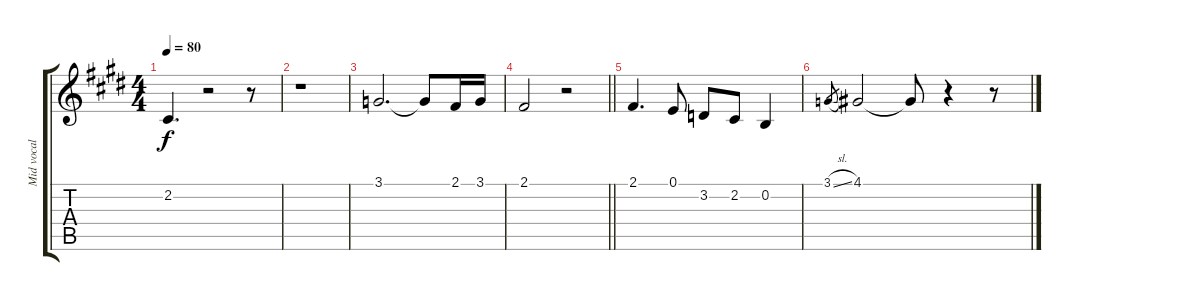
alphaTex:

\track ("Mid vocal - John" "Mid vocal ") {instrument synthstrings1}
\staff {score tabs}
\tuning (E4 B3 G3 D3 A2 E2) {hide}
\ts (4 4)
\tempo 80
\clef g2
\ks c#minor
2.2.4{d dy f} r.2 r.8 |
r.1 |
3.1.2{d} 3.1{t}.8 2.1.16 3.1.16 |
\barLineRight lightlight
2.1.2 r.2 |
2.1.4{d} 0.1.8 3.2.8 2.2.8 0.2.4 |
3.1{sl}.8{gr} 4.1.2 4.1{t}.8 r.4 r.8
